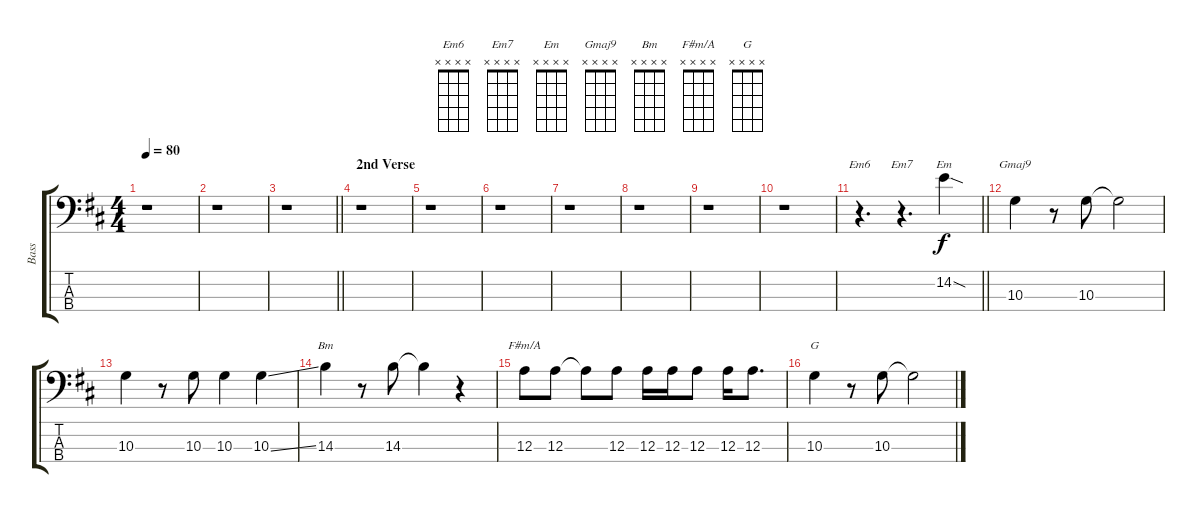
\track ("Bass" "Bass") {instrument electricbassfinger}
\staff {score tabs}
\tuning (G2 D2 A1 E1) {hide}
\chord ("Em6" x x x x)
\chord ("Em7" x x x x)
\chord ("Em" x x x x)
\chord ("Gmaj9" x x x x)
\chord ("Bm" x x x x)
\chord ("F#m/A" x x x x)
\chord ("G" x x x x)
\ts (4 4)
\tempo 80
\clef f4
\ks d
r.1{dy f} |
r.1 |
\barLineRight lightlight
r.1 |
\section ("" "2nd Verse")
r.1 |
r.1 |
r.1 |
r.1 |
r.1 |
r.1 |
r.1 |
\barLineRight lightlight
r.4{d ch "Em6"} r.4{d ch "Em7"} 14.2{sod}.4{ch "Em"} |
10.3.4{ch "Gmaj9"} r.8 10.3.8 10.3{t}.2 |
10.3.4 r.8 10.3.8 10.3.4 10.3{ss}.4 |
14.3.4{ch "Bm"} r.8 14.3.8 14.3{t}.4 r.4 |
12.3.8{ch "F#m/A"} 12.3.8 12.3{t}.8 12.3.8 12.3.16 12.3.16 12.3.8 12.3.16 12.3.8{d} |
10.3.4{ch "G"} r.8 10.3.8 10.3{t}.2
